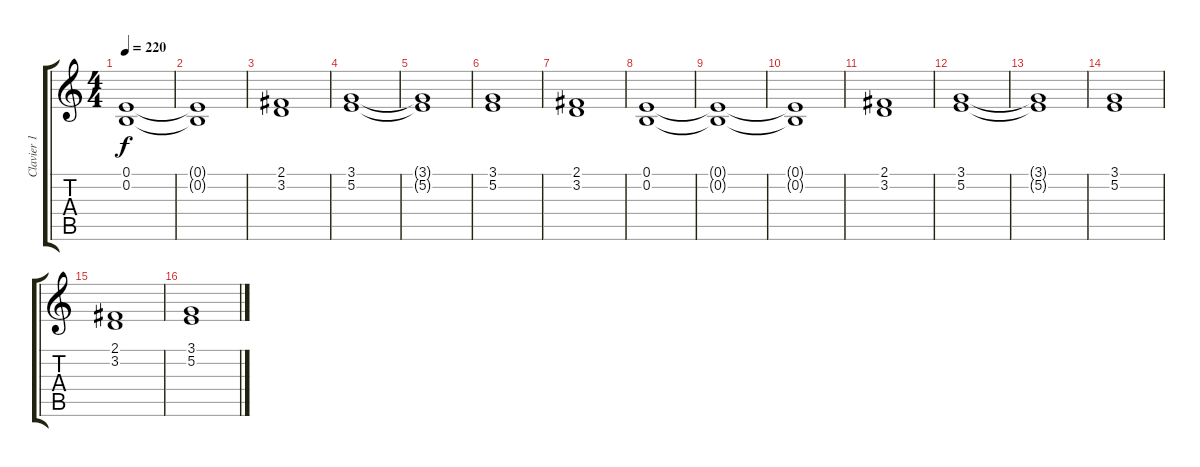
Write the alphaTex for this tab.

\track ("Clavier 1" "Clavier 1") {instrument stringensemble1}
\staff {score tabs}
\tuning (E4 B3 G3 D3 A2 E2) {hide}
\ts (4 4)
\tempo 220
\clef g2
\ks c
(0.1{t} 0.2{t}).1{dy f} |
(0.1{t} 0.2{t}).1 |
(2.1 3.2).1 |
(3.1 5.2).1 |
(3.1{t} 5.2{t}).1 |
(3.1 5.2).1 |
(2.1 3.2).1 |
(0.1 0.2).1 |
(0.1{t} 0.2{t}).1 |
(0.1{t} 0.2{t}).1 |
(2.1 3.2).1 |
(3.1 5.2).1 |
(3.1{t} 5.2{t}).1 |
(3.1 5.2).1 |
(2.1 3.2).1 |
(3.1 5.2).1
